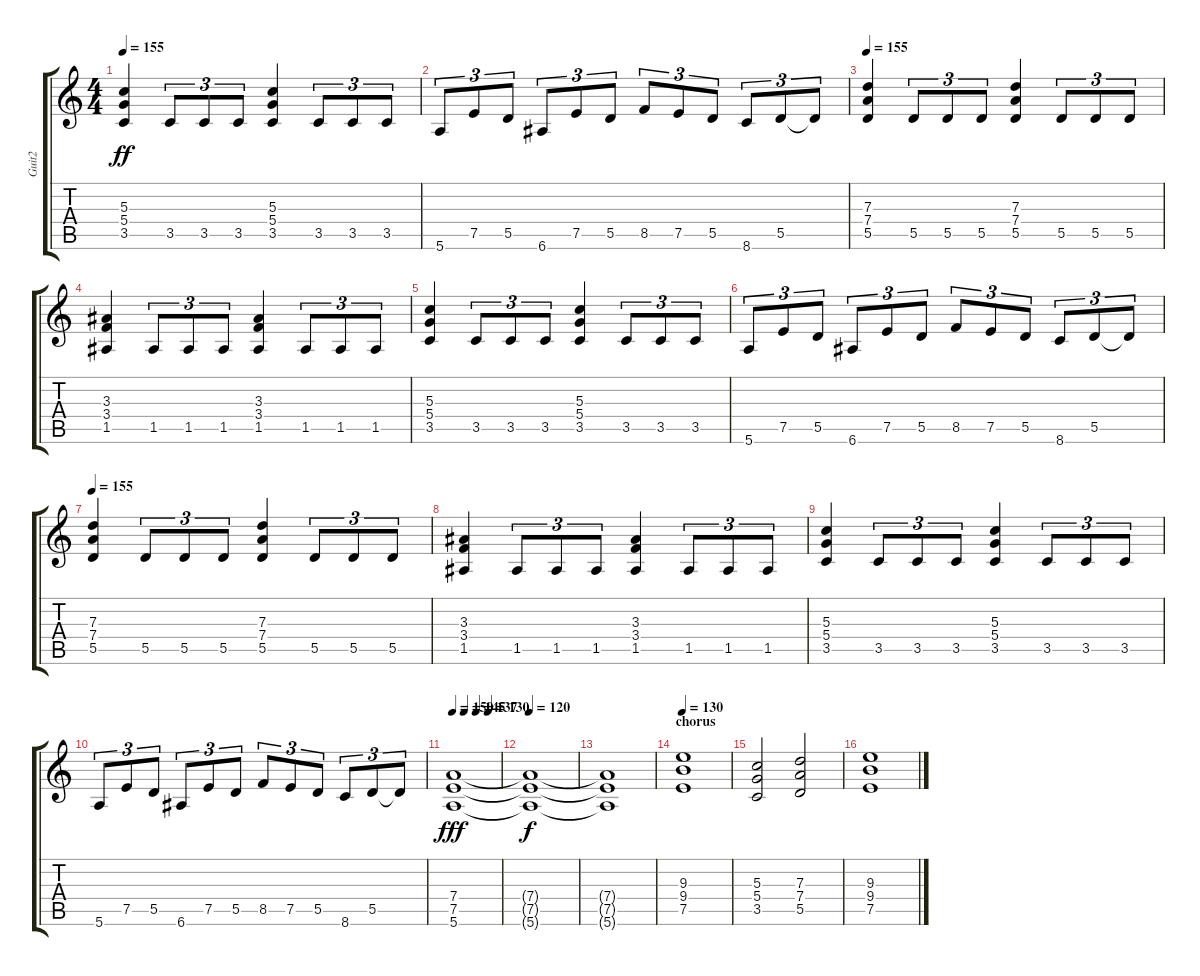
\track ("Guit2" "Guit2") {instrument overdrivenguitar}
\staff {score tabs}
\tuning (E4 B3 G3 D3 A2 E2) {hide}
\ts (4 4)
\tempo 155
\clef g2
\ks c
(5.3 5.4 3.5).4{dy ff} 3.5.8{tu (3 2)} 3.5.8{tu (3 2)} 3.5.8{tu (3 2)} (5.3 5.4 3.5).4 3.5.8{tu (3 2)} 3.5.8{tu (3 2)} 3.5.8{tu (3 2)} |
5.6.8{tu (3 2)} 7.5.8{tu (3 2)} 5.5.8{tu (3 2)} 6.6.8{tu (3 2)} 7.5.8{tu (3 2)} 5.5.8{tu (3 2)} 8.5.8{tu (3 2)} 7.5.8{tu (3 2)} 5.5.8{tu (3 2)} 8.6.8{tu (3 2)} 5.5.8{tu (3 2)} 5.5{t}.8{tu (3 2)} |
\tempo 155
(7.3 7.4 5.5).4{volume 11 instrument overdrivenguitar} 5.5.8{tu (3 2)} 5.5.8{tu (3 2)} 5.5.8{tu (3 2)} (7.3 7.4 5.5).4 5.5.8{tu (3 2)} 5.5.8{tu (3 2)} 5.5.8{tu (3 2)} |
(3.3 3.4 1.5).4 1.5.8{tu (3 2)} 1.5.8{tu (3 2)} 1.5.8{tu (3 2)} (3.3 3.4 1.5).4 1.5.8{tu (3 2)} 1.5.8{tu (3 2)} 1.5.8{tu (3 2)} |
(5.3 5.4 3.5).4 3.5.8{tu (3 2)} 3.5.8{tu (3 2)} 3.5.8{tu (3 2)} (5.3 5.4 3.5).4 3.5.8{tu (3 2)} 3.5.8{tu (3 2)} 3.5.8{tu (3 2)} |
5.6.8{tu (3 2)} 7.5.8{tu (3 2)} 5.5.8{tu (3 2)} 6.6.8{tu (3 2)} 7.5.8{tu (3 2)} 5.5.8{tu (3 2)} 8.5.8{tu (3 2)} 7.5.8{tu (3 2)} 5.5.8{tu (3 2)} 8.6.8{tu (3 2)} 5.5.8{tu (3 2)} 5.5{t}.8{tu (3 2)} |
\tempo 155
(7.3 7.4 5.5).4{volume 11 instrument overdrivenguitar} 5.5.8{tu (3 2)} 5.5.8{tu (3 2)} 5.5.8{tu (3 2)} (7.3 7.4 5.5).4 5.5.8{tu (3 2)} 5.5.8{tu (3 2)} 5.5.8{tu (3 2)} |
(3.3 3.4 1.5).4 1.5.8{tu (3 2)} 1.5.8{tu (3 2)} 1.5.8{tu (3 2)} (3.3 3.4 1.5).4 1.5.8{tu (3 2)} 1.5.8{tu (3 2)} 1.5.8{tu (3 2)} |
(5.3 5.4 3.5).4 3.5.8{tu (3 2)} 3.5.8{tu (3 2)} 3.5.8{tu (3 2)} (5.3 5.4 3.5).4 3.5.8{tu (3 2)} 3.5.8{tu (3 2)} 3.5.8{tu (3 2)} |
5.6.8{tu (3 2)} 7.5.8{tu (3 2)} 5.5.8{tu (3 2)} 6.6.8{tu (3 2)} 7.5.8{tu (3 2)} 5.5.8{tu (3 2)} 8.5.8{tu (3 2)} 7.5.8{tu (3 2)} 5.5.8{tu (3 2)} 8.6.8{tu (3 2)} 5.5.8{tu (3 2)} 5.5{t}.8{tu (3 2)} |
\tempo 150
\tempo (145 0.25)
\tempo (137 0.5)
\tempo (130 0.75)
(7.4 7.5 5.6).1{dy fff} |
\tempo 120
(7.4{t} 7.5{t} 5.6{t}).1{dy f} |
(7.4{t} 7.5{t} 5.6{t}).1 |
\section ("" "chorus")
\tempo 130
(9.3 9.4 7.5).1{volume 11} |
(5.3 5.4 3.5).2 (7.3 7.4 5.5).2 |
(9.3 9.4 7.5).1
